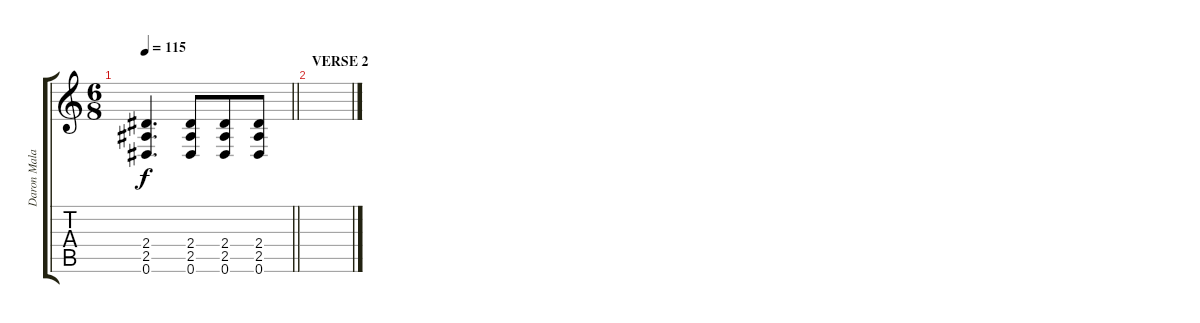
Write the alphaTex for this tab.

\track ("Daron Malakian distortion guitar" "Daron Mala") {instrument overdrivenguitar}
\staff {score tabs}
\tuning (Eb4 Bb3 Gb3 Db3 Ab2 Eb2) {hide}
\ts (6 8)
\tempo 115
\clef g2
\barLineRight lightlight
\ks c
(2.4 2.5 0.6).4{d dy f} (2.4 2.5 0.6).8 (2.4 2.5 0.6).8 (2.4 2.5 0.6).8 |
\section ("" "VERSE 2")
